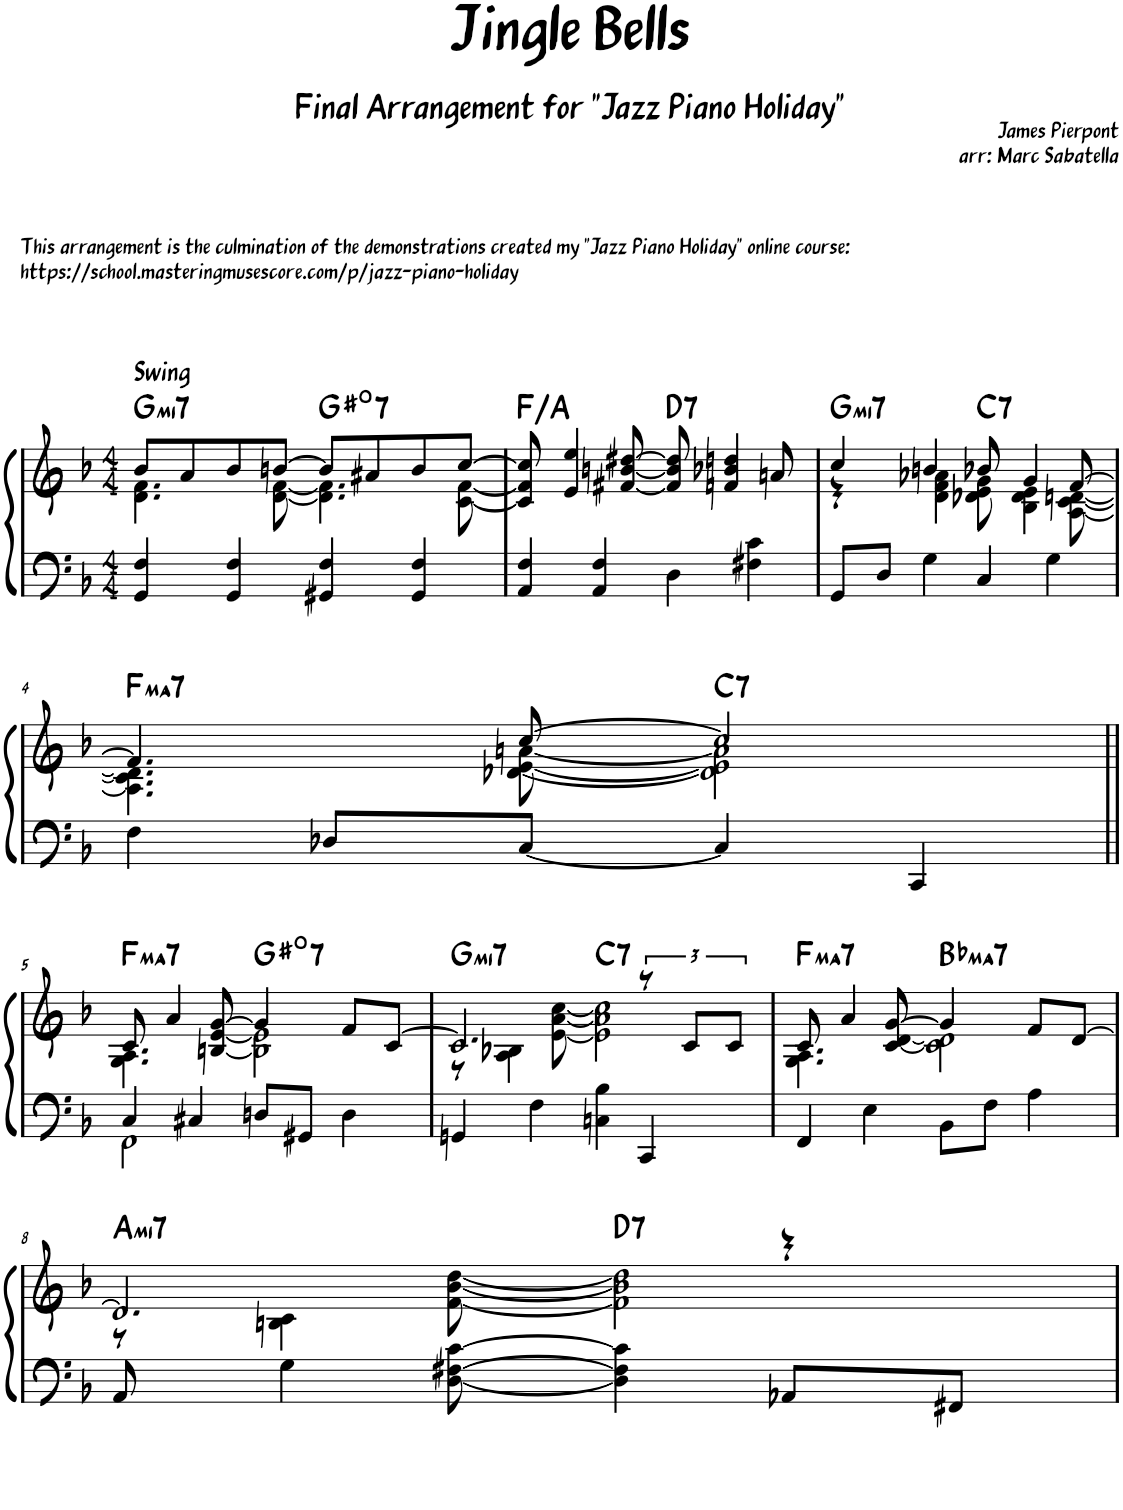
**kern	**kern	**harte
*part1	*part1	*part1
*staff2	*staff1	*
*I"Piano	*	*
*I'Pno.	*	*
*clefF4	*clefG2	*
*k[b-]	*k[b-]	*
*M4/4	*M4/4	*
=1	=1	=1
*	*^	*
!	!LO:TX:a:t=This arrangement is the culmination of the demonstrations created my "Jazz Piano Holiday" online course&colon;	!	!
!	!LO:TX:a:t=https&colon;//school.masteringmusescore.com/p/jazz-piano-holiday	!	!
!	!LO:TX:a:B:t=Swing	!	!
!LO:TX:a:t=This arrangement is the culmination of the demonstrations created my "Jazz Piano Holiday" online course&colon;	!	!	!
!LO:TX:a:t=https&colon;//school.masteringmusescore.com/p/jazz-piano-holiday	!	!	!LO:H:kt=mi7
4GG/ 4F/	8b-/L	4.d\ 4.f\	G:min7
.	8a/	.	.
4GG/ 4F/	8b-/	.	.
.	[8bn/J	[8d\ [8f\	.
!	!	!	!LO:H:kt=7
4GG#X/ 4F/	8b/L]	4.d\] 4.f\]	G#:dim7
.	8a#X/	.	.
4GG#/ 4F/	8b/	.	.
.	[8cc/J	[8c\ [8f\	.
*	*v	*v	*
=2	=2	=2
4AA/ 4F/	8c/] 8f/] 8cc/]	F:maj/3
.	4e/ 4ee/	.
4AA/ 4F/	.	.
.	[8f#X/ [8bn/ [8dd#X/	.
!	!	!LO:H:kt=7
4D\	8f#/] 8b/] 8dd#/]	D:7
.	4fn/ 4b-X/ 4ddn/	.
4F#X\ 4c\	.	.
.	8an/	.
=3	=3	=3
*	*^	*
!	!	!	!LO:H:kt=mi7
8GG/L	4cc/	4r	G:min7
8D/J	.	.	.
4G\	4bn/	4d\ 4f\ 4a-X\	.
!	!	!	!LO:H:kt=7
4C/	8b-X/	8d-X\ 8e\ 8g\	C:7
.	4g/	4B-\ 4d-\ 4e\	.
4G\	.	.	.
.	[8f/	[8A\ [8c\ [8dn\	.
!!LO:LB:g=z	!!
=4	=4	=4	=4
!	!	!	!LO:H:kt=ma7
4F\	4.f/]	4.A\] 4.c\] 4.d\]	F:maj7
8D-X/L	.	.	.
[8C/J	[8cc/	[8d-X\ [8e\ [8an\	.
!	!	!	!LO:H:kt=7
4C/]	2cc/]	2d-\] 2e\] 2a\]	C:7
4CC/	.	.	.
!!LO:LB:g=z	!!
=5||	=5||	=5||	=5||
*^	*	*	*
!	!	!	!	!LO:H:kt=ma7
4C/	2FF\	8c/	4.G\ 4.A\	F:maj7
.	.	4a/	.	.
4C#X/	.	.	.	.
.	.	[8Bn/ [8e/ [8g/	8ryy	.
!	!	!	!	!LO:H:kt=7
8Dn/L	2ryy	4g/]	2B\] 2e\]	G#:dim7
8GG#X/J	.	.	.	.
4D\	.	8f/L	.	.
.	.	[8c/J	.	.
*v	*v	*	*	*
=6	=6	=6	=6
!	!	!	!LO:H:kt=mi7
4GGn/	2.c/]	8r	G:min7
.	.	4A\ 4B-X\	.
4F\	.	.	.
.	.	[8e\ [8a\ [8cc\	.
!	!	!	!LO:H:kt=7
4Cn\ 4B-\	.	2e\] 2a\] 2cc\]	C:7
4CC/	12r	.	.
.	12c/L	.	.
.	12c/J	.	.
=7	=7	=7	=7
!	!	!	!LO:H:kt=ma7
4FF/	8c/	4.G\ 4.A\	F:maj7
.	4a/	.	.
4E\	.	.	.
.	[<8c/ [8d/ [8g/	8ryy	.
!	!	!	!LO:H:kt=ma7
8BB-\L	4g/]	2c\] 2d\]	Bb:maj7
8F\J	.	.	.
4A\	8f/L	.	.
.	[8d/J	.	.
!!LO:LB:g=z	!!
=8	=8	=8	=8
!	!	!	!LO:H:kt=mi7
8AA/	2.d/]	8r	A:min7
4G\	.	4Bn\ 4c\	.
[8D\ [8F#X\ [8c\	.	[8f\ [8b-\ [8dd\	.
!	!	!	!LO:H:kt=7
4D\] 4F#\] 4c\]	.	2f\] 2b-\] 2dd\]	D:7
8AA-X/L	4r	.	.
8FF#X/J	.	.	.
*	*v	*v	*
=	=	=
*-	*-	*-
